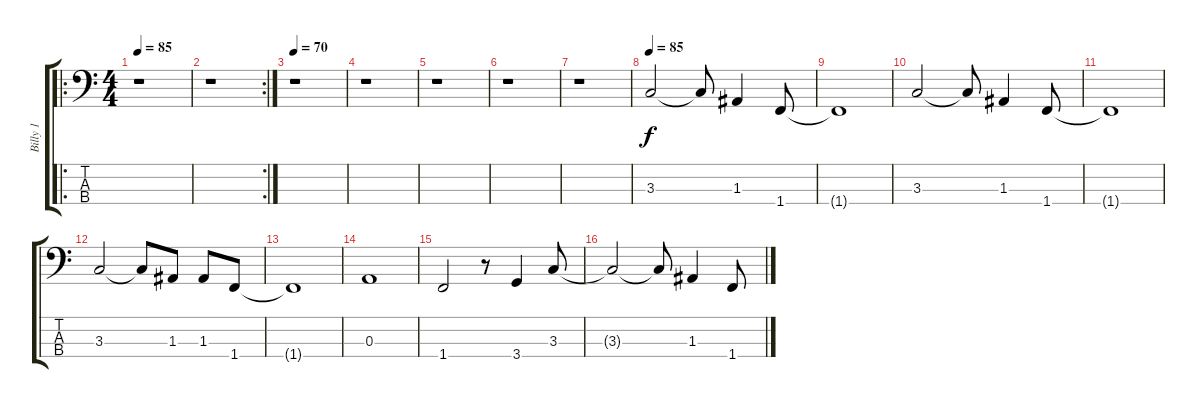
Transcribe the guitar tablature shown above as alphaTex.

\track ("Billy 1" "Billy 1") {instrument electricbassfinger}
\staff {score tabs}
\tuning (G2 D2 A1 E1) {hide}
\ro
\ts (4 4)
\tempo 85
\tempo 70
\tempo 85
\clef f4
\ks c
r.1{dy f instrument electricbassfinger} |
\rc 2
r.1 |
\tempo 70
r.1 |
r.1 |
r.1 |
r.1 |
r.1 |
\tempo 85
3.3.2 3.3{t}.8 1.3.4 1.4.8 |
1.4{t}.1 |
3.3.2 3.3{t}.8 1.3.4 1.4.8 |
1.4{t}.1 |
3.3.2 3.3{t}.8 1.3.8 1.3.8 1.4.8 |
1.4{t}.1 |
0.3.1 |
1.4.2 r.8 3.4.4 3.3.8 |
3.3{t}.2 3.3{t}.8 1.3.4 1.4.8
